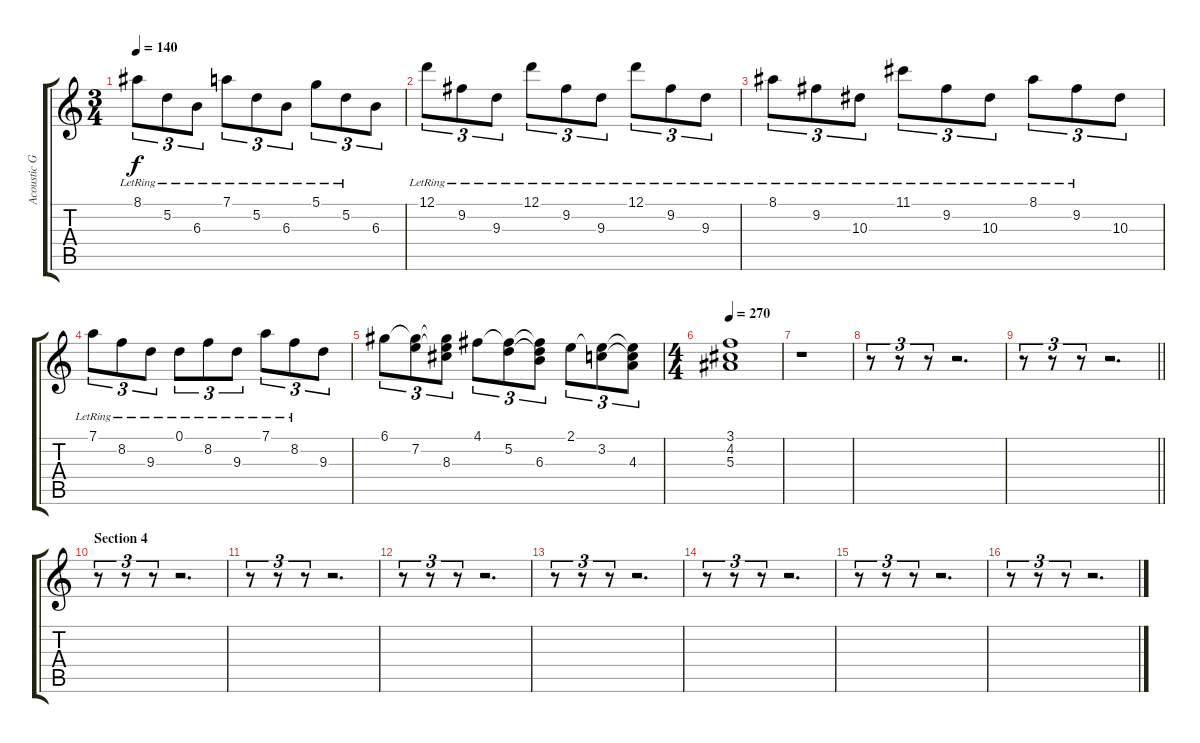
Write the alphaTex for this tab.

\track ("Acoustic Guitar 1" "Acoustic G") {instrument acousticguitarsteel}
\staff {score tabs}
\tuning (D4 A3 F3 C3 G2 D2) {hide}
\ts (3 4)
\tempo 140
\clef g2
\ks c
8.1{lr}.8{tu (3 2) dy f} 5.2{lr}.8{tu (3 2)} 6.3{lr}.8{tu (3 2)} 7.1{lr}.8{tu (3 2)} 5.2{lr}.8{tu (3 2)} 6.3{lr}.8{tu (3 2)} 5.1{lr}.8{tu (3 2)} 5.2{lr}.8{tu (3 2)} 6.3.8{tu (3 2)} |
12.1{lr}.8{tu (3 2)} 9.2{lr}.8{tu (3 2)} 9.3{lr}.8{tu (3 2)} 12.1{lr}.8{tu (3 2)} 9.2{lr}.8{tu (3 2)} 9.3{lr}.8{tu (3 2)} 12.1{lr}.8{tu (3 2)} 9.2{lr}.8{tu (3 2)} 9.3{lr}.8{tu (3 2)} |
8.1{lr}.8{tu (3 2)} 9.2{lr}.8{tu (3 2)} 10.3{lr}.8{tu (3 2)} 11.1{lr}.8{tu (3 2)} 9.2{lr}.8{tu (3 2)} 10.3{lr}.8{tu (3 2)} 8.1{lr}.8{tu (3 2)} 9.2{lr}.8{tu (3 2)} 10.3.8{tu (3 2)} |
7.1{lr}.8{tu (3 2)} 8.2{lr}.8{tu (3 2)} 9.3{lr}.8{tu (3 2)} 0.1{lr}.8{tu (3 2)} 8.2{lr}.8{tu (3 2)} 9.3{lr}.8{tu (3 2)} 7.1{lr}.8{tu (3 2)} 8.2{lr}.8{tu (3 2)} 9.3.8{tu (3 2)} |
6.1.8{tu (3 2)} (6.1{t} 7.2).8{tu (3 2)} (6.1{t} 7.2{t} 8.3).8{tu (3 2)} 4.1.8{tu (3 2)} (4.1{t} 5.2).8{tu (3 2)} (4.1{t} 5.2{t} 6.3).8{tu (3 2)} 2.1.8{tu (3 2)} (2.1{t} 3.2).8{tu (3 2)} (2.1{t} 3.2{t} 4.3).8{tu (3 2)} |
\ts (4 4)
\tempo 270
(3.1 4.2 5.3).1 |
r.1 |
r.8{tu (3 2)} r.8{tu (3 2)} r.8{tu (3 2)} r.2{d} |
\barLineRight lightlight
r.8{tu (3 2)} r.8{tu (3 2)} r.8{tu (3 2)} r.2{d} |
\section ("" "Section 4")
r.8{tu (3 2)} r.8{tu (3 2)} r.8{tu (3 2)} r.2{d} |
r.8{tu (3 2)} r.8{tu (3 2)} r.8{tu (3 2)} r.2{d} |
r.8{tu (3 2)} r.8{tu (3 2)} r.8{tu (3 2)} r.2{d} |
r.8{tu (3 2)} r.8{tu (3 2)} r.8{tu (3 2)} r.2{d} |
r.8{tu (3 2)} r.8{tu (3 2)} r.8{tu (3 2)} r.2{d} |
r.8{tu (3 2)} r.8{tu (3 2)} r.8{tu (3 2)} r.2{d} |
r.8{tu (3 2)} r.8{tu (3 2)} r.8{tu (3 2)} r.2{d}
